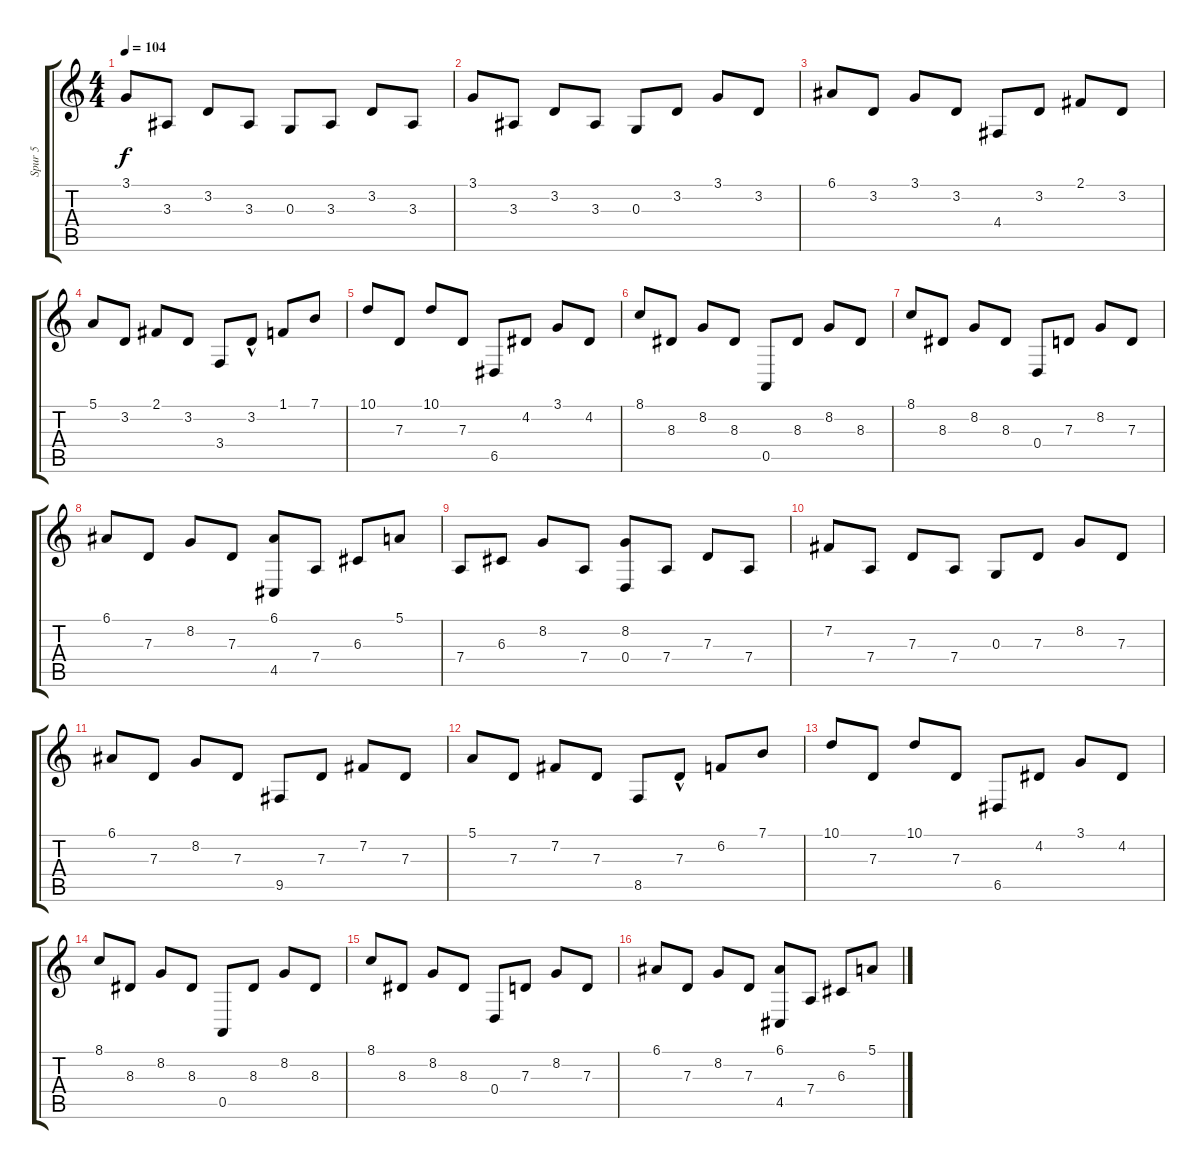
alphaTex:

\track ("Spur 5" "Spur 5") {instrument brightacousticpiano}
\staff {score tabs}
\tuning (E4 B3 G3 D3 A2 E2) {hide}
\ts (4 4)
\tempo 104
\clef g2
\ks c
3.1.8{dy f} 3.3.8 3.2.8{volume 15} 3.3.8{volume 15} 0.3.8 3.3.8 3.2.8 3.3.8 |
3.1.8 3.3.8 3.2.8 3.3.8 0.3.8 3.2.8 3.1.8 3.2.8 |
6.1.8 3.2.8 3.1.8 3.2.8 4.4.8 3.2.8 2.1.8 3.2.8 |
5.1.8 3.2.8 2.1.8 3.2.8 3.4.8 3.2{hac}.8 1.1.8 7.1.8 |
10.1.8 7.3.8 10.1.8 7.3.8 6.5.8 4.2.8 3.1.8 4.2.8 |
8.1.8 8.3.8 8.2.8 8.3.8 0.5.8 8.3.8 8.2.8 8.3.8 |
8.1.8 8.3.8 8.2.8 8.3.8 0.4.8 7.3.8 8.2.8 7.3.8 |
6.1.8 7.3.8 8.2.8 7.3.8 (6.1 4.5).8 7.4.8 6.3.8 5.1.8 |
7.4.8 6.3.8 8.2.8 7.4.8 (8.2 0.4).8 7.4.8 7.3.8 7.4.8 |
7.2.8 7.4.8 7.3.8 7.4.8 0.3.8 7.3.8 8.2.8 7.3.8 |
6.1.8 7.3.8 8.2.8 7.3.8 9.5.8 7.3.8 7.2.8 7.3.8 |
5.1.8 7.3.8 7.2.8 7.3.8 8.5.8 7.3{hac}.8 6.2.8 7.1.8 |
10.1.8 7.3.8 10.1.8 7.3.8 6.5.8 4.2.8 3.1.8 4.2.8 |
8.1.8 8.3.8 8.2.8 8.3.8 0.5.8 8.3.8 8.2.8 8.3.8 |
8.1.8 8.3.8 8.2.8 8.3.8 0.4.8 7.3.8 8.2.8 7.3.8 |
6.1.8 7.3.8 8.2.8 7.3.8 (6.1 4.5).8 7.4.8 6.3.8 5.1.8
